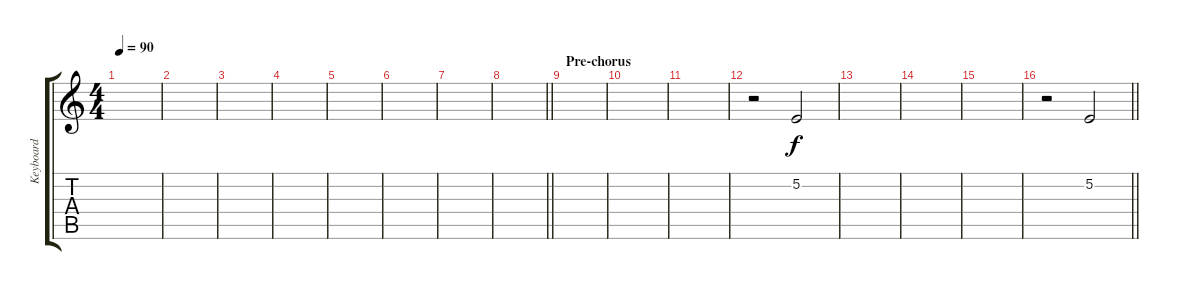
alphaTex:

\track ("Keyboard" "Keyboard") {instrument electricpiano2}
\staff {score tabs}
\tuning (E4 B3 G3 D3 A2 E2) {hide}
\ts (4 4)
\tempo 90
\clef g2
\ks c
|
|
|
|
|
|
|
\barLineRight lightlight
|
\section ("" "Pre-chorus")
|
|
|
r.2{volume 13 instrument pad1newage} 5.2.2 |
|
|
|
\barLineRight lightlight
r.2 5.2.2
